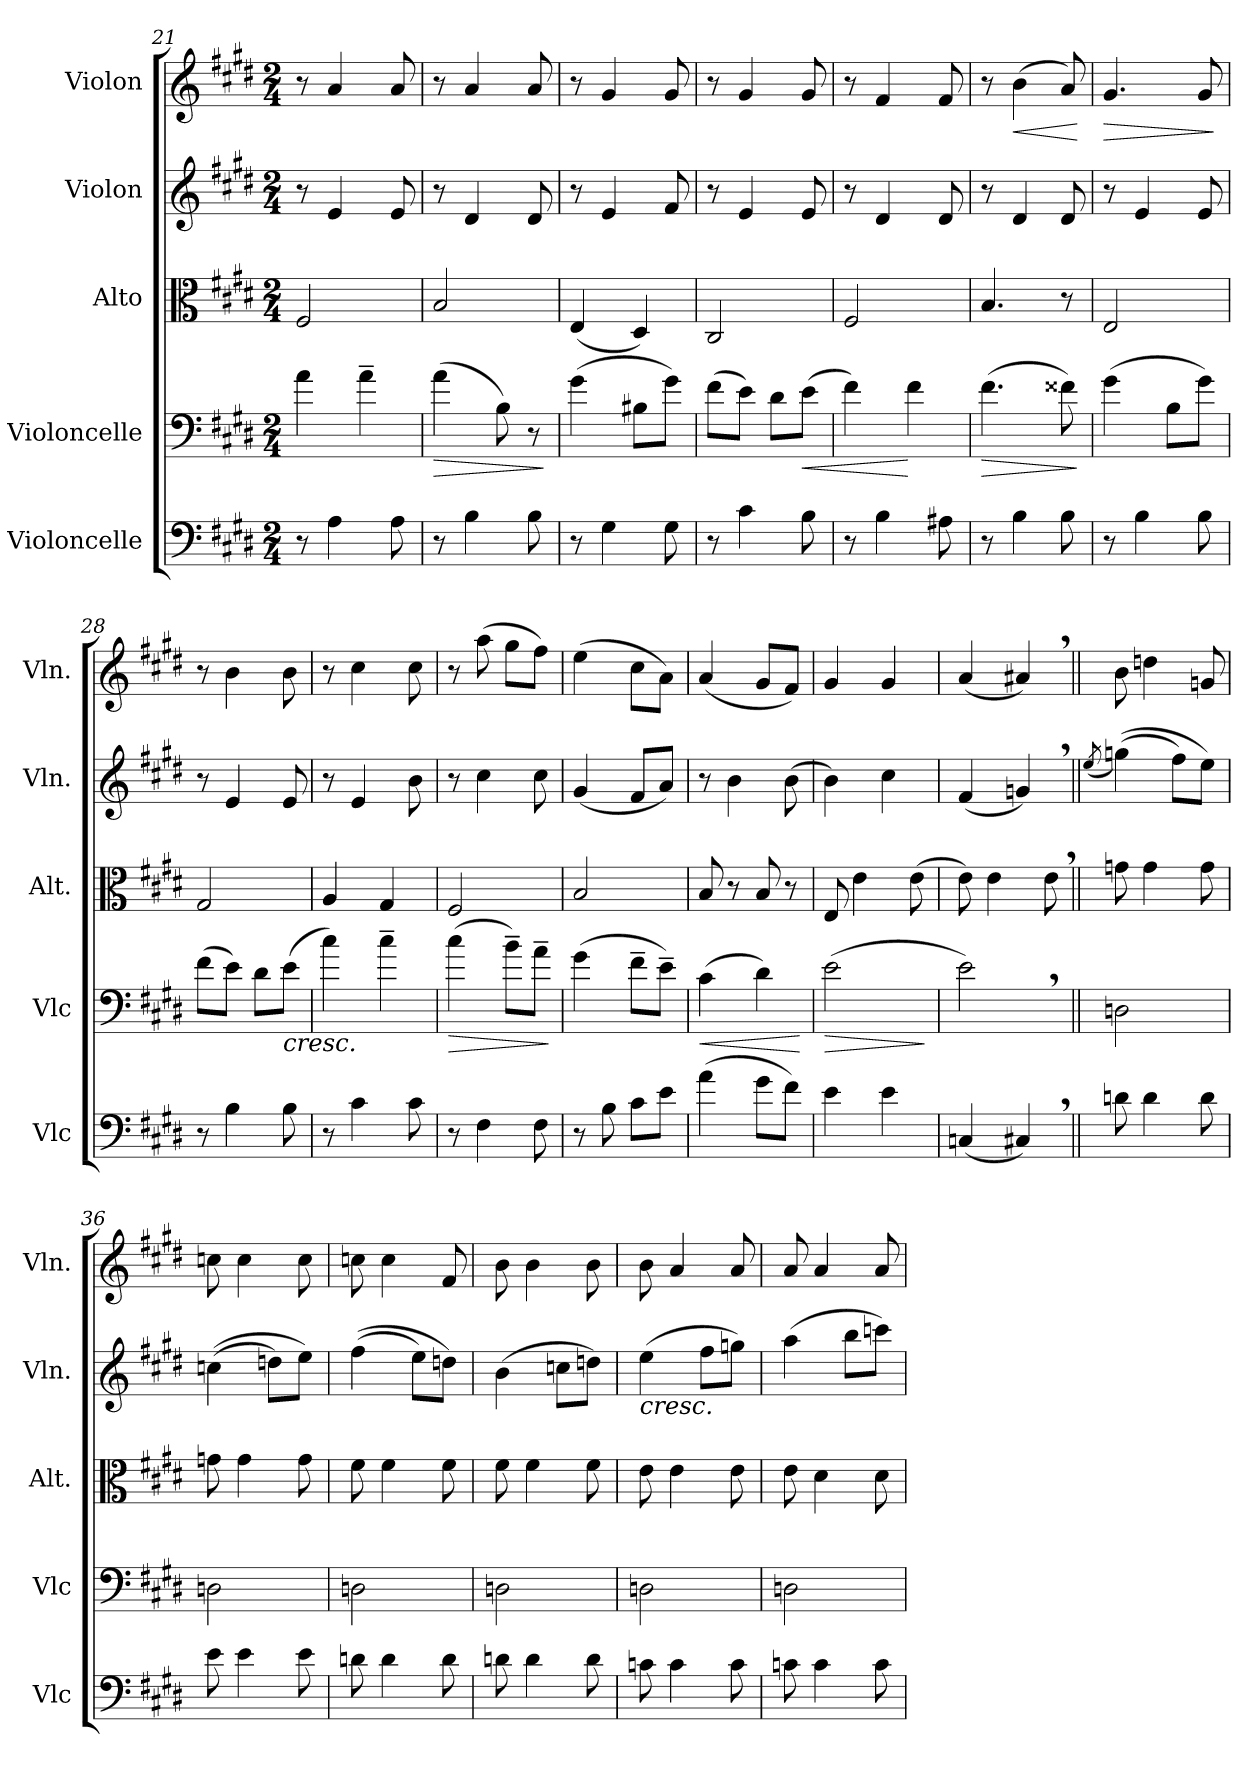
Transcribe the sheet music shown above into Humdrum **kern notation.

**kern	**kern	**dynam	**kern	**kern	**kern	**dynam
*part5	*part4	*part4	*part3	*part2	*part1	*part1
*staff5	*staff4	*staff4	*staff3	*staff2	*staff1	*staff1
*I"Violoncelle	*I"Violoncelle	*	*I"Alto	*I"Violon	*I"Violon	*
*I'Vlc	*I'Vlc	*	*I'Alt.	*I'Vln.	*I'Vln.	*
*clefF4	*clefF4	*	*clefC3	*clefG2	*clefG2	*
*k[f#c#g#d#]	*k[f#c#g#d#]	*	*k[f#c#g#d#]	*k[f#c#g#d#]	*k[f#c#g#d#]	*
*M2/4	*M2/4	*	*M2/4	*M2/4	*M2/4	*
=21	=21	=21	=21	=21	=21	=21
8r	4a\	.	2F#/	8r	8r	.
4A\	.	.	.	4e/	4a/	.
.	4a~\	.	.	.	.	.
8A\	.	.	.	8e/	8a/	.
=22	=22	=22	=22	=22	=22	=22
!	!	!LO:HP:b	!	!	!	!
8r	(>4a\	>	2B/	8r	8r	.
4B\	.	.	.	4d#/	4a/	.
.	8B\)	.	.	.	.	.
8B\	8r	.	.	8d#/	8a/	.
.	.	]	.	.	.	.
=23	=23	=23	=23	=23	=23	=23
8r	(>4g#\	.	(<4E/	8r	8r	.
4G#\	.	.	.	4e/	4g#/	.
.	8B#X\L	.	4D#/)	.	.	.
8G#\	8g#\J)	.	.	8f#/	8g#/	.
=24	=24	=24	=24	=24	=24	=24
8r	(>8f#\L	.	2C#/	8r	8r	.
4c#\	8e\J)	.	.	4e/	4g#/	.
.	8d#\L	.	.	.	.	.
!	!	!LO:HP:b	!	!	!	!
8B\	(>8e\J	<	.	8e/	8g#/	.
=25	=25	=25	=25	=25	=25	=25
8r	4f#\)	.	2F#/	8r	8r	.
4B\	.	.	.	4d#/	4f#/	.
.	4f#\	[	.	.	.	.
8A#X\	.	.	.	8d#/	8f#/	.
!!LO:LB:g=z
=26	=26	=26	=26	=26	=26	=26
!	!	!LO:HP:b	!	!	!	!
8r	(>4.f#\	>	4.B/	8r	8r	.
!	!	!	!	!	!	!LO:HP:b
4B\	.	.	.	4d#/	(>4b\	<
8B\	8f##X\)	.	8r	8d#/	8a/)	.
.	.	]	.	.	.	[
=27	=27	=27	=27	=27	=27	=27
!	!	!	!	!	!	!LO:HP:b
8r	(>4g#\	.	2E/	8r	4.g#/	>
4B\	.	.	.	4e/	.	.
.	8B\L	.	.	.	.	.
8B\	8g#\J)	.	.	8e/	8g#/	.
.	.	.	.	.	.	]
=28	=28	=28	=28	=28	=28	=28
8r	(>8f#\L	.	2G#/	8r	8r	.
4B\	8e\J)	.	.	4e/	4b\	.
.	8d#\L	.	.	.	.	.
!	!LO:TX:b:i:t=cresc.	!	!	!	!	!
8B\	(>8e\J	.	.	8e/	8b\	.
=29	=29	=29	=29	=29	=29	=29
8r	4cc#\)	.	4A/	8r	8r	.
4c#\	.	.	.	4e/	4cc#\	.
.	4cc#~\	.	4G#/	.	.	.
8c#\	.	.	.	8b\	8cc#\	.
=30	=30	=30	=30	=30	=30	=30
!	!	!LO:HP:b	!	!	!	!
8r	(>4cc#\	>	2F#/	8r	8r	.
4F#\	.	.	.	4cc#\	(>8aa\	.
.	8b~\L)	.	.	.	8gg#\L	.
8F#\	8a~\J	.	.	8cc#\	8ff#\J)	.
.	.	]	.	.	.	.
=31	=31	=31	=31	=31	=31	=31
8r	(>4g#\	.	2B/	(<4g#/	(>4ee\	.
8B\	.	.	.	.	.	.
8c#\L	8f#~\L	.	.	8f#/L	8cc#\L	.
8e\J	8e~\J)	.	.	8a/J)	8a\J)	.
=32	=32	=32	=32	=32	=32	=32
!	!	!LO:HP:b	!	!	!	!
(>4a\	(>4c#\	<	8B/	8r	(<4a/	.
.	.	.	8r	4b\	.	.
8g#\L	4d#\)	.	8B/	.	8g#/L	.
8f#\J)	.	.	8r	(>8b\	8f#/J)	.
.	.	[	.	.	.	.
=33	=33	=33	=33	=33	=33	=33
!	!	!LO:HP:b	!	!	!	!
4e\	(>2e\	>	8E/	4b\)	4g#/	.
.	.	.	4e\	.	.	.
4e\	.	.	.	4cc#\	4g#/	.
.	.	.	(>8e\	.	.	.
.	.	]	.	.	.	.
!!LO:PB:g=z
=34	=34	=34	=34	=34	=34	=34
(<4Cn/	2e,\)	.	8e\)	(<4f#/	(<4a/	.
.	.	.	4e\	.	.	.
4C#X,/)	.	.	.	4gn,/)	4a#X,/)	.
.	.	.	8e,\	.	.	.
=35||	=35||	=35||	=35||	=35||	=35||	=35||
.	.	.	.	(<8qee/	.	.
8dn\	2Dn\	.	8gn\	(>(>4ggn\)	8b\	.
4d\	.	.	4g\	.	4ddn\	.
.	.	.	.	8ff#\L)	.	.
8d\	.	.	8g\	8ee\J)	8gn/	.
=36	=36	=36	=36	=36	=36	=36
8e\	2Dn\	.	8gn\	(>(>4ccn\	8ccn\	.
4e\	.	.	4g\	.	4cc\	.
.	.	.	.	8ddn\L)	.	.
8e\	.	.	8g\	8ee\J)	8cc\	.
=37	=37	=37	=37	=37	=37	=37
8dn\	2Dn\	.	8f#\	(>(>4ff#\	8ccn\	.
4d\	.	.	4f#\	.	4cc\	.
.	.	.	.	8ee\L)	.	.
8d\	.	.	8f#\	8ddn\J)	8f#/	.
=38	=38	=38	=38	=38	=38	=38
8dn\	2Dn\	.	8f#\	(>4b\	8b\	.
4d\	.	.	4f#\	.	4b\	.
.	.	.	.	8ccn\L	.	.
8d\	.	.	8f#\	8ddn\J)	8b\	.
=39	=39	=39	=39	=39	=39	=39
!	!	!	!	!LO:TX:b:i:t=cresc.	!	!
8cn\	2Dn\	.	8e\	(>4ee\	8b\	.
4c\	.	.	4e\	.	4a/	.
.	.	.	.	8ff#\L	.	.
8c\	.	.	8e\	8ggn\J)	8a/	.
=40	=40	=40	=40	=40	=40	=40
8cn\	2Dn\	.	8e\	(>4aa\	8a/	.
4c\	.	.	4d#\	.	4a/	.
.	.	.	.	8bb\L	.	.
8c\	.	.	8d#\	8cccn\J)	8a/	.
=	=	=	=	=	=	=
*-	*-	*-	*-	*-	*-	*-
